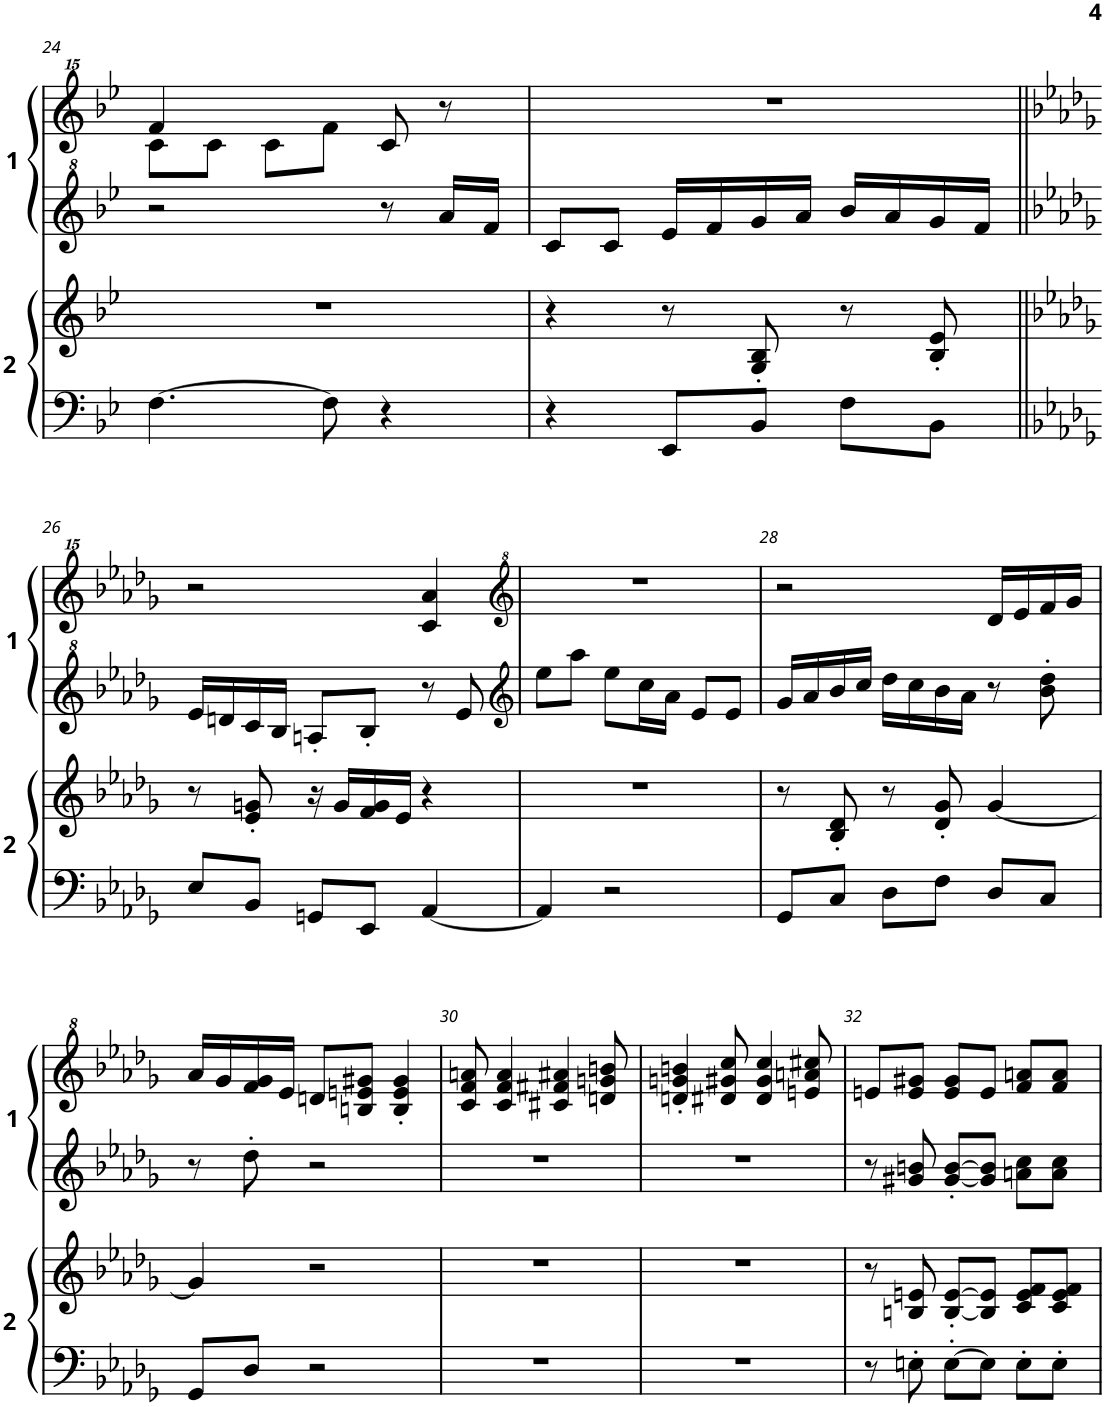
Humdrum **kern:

**kern	**kern	**kern	**kern
*part2	*part2	*part1	*part1
*staff4	*staff3	*staff2	*staff1
*I"Player 2	*	*I"Player 1	*
!!LO:PB:g=z
*clefF4	*clefG2	*clefG^2	*clefG^^2
*k[b-e-]	*k[b-e-]	*k[b-e-]	*k[b-e-]
*M3/4	*M3/4	*M3/4	*M3/4
=24	=24	=24	=24
*	*	*	*^
[4.F\	2.r	2r	8ccc\L	4fff/
.	.	.	8ccc\J	.
.	.	.	8ccc\L	2ryy
8F\]	.	.	8fff\J	.
4r	.	8r	8ccc/	.
.	.	16aa/LL	8r	.
.	.	16ff/JJ	.	.
*	*	*	*v	*v
=25	=25	=25	=25
4r	4r	8cc/L	2.r
.	.	8cc/J	.
8EE-/L	8r	16ee-/LL	.
.	.	16ff/	.
8BB-/J	8G/' 8B-/'	16gg/	.
.	.	16aa/JJ	.
8F\L	8r	16bb-/LL	.
.	.	16aa/	.
8BB-\J	8B-/' 8e-/'	16gg/	.
.	.	16ff/JJ	.
!!LO:LB:g=z
=26||	=26||	=26||	=26||
*k[b-e-a-d-g-]	*k[b-e-a-d-g-]	*k[b-e-a-d-g-]	*k[b-e-a-d-g-]
8E-/L	8r	16ee-/LL	2r
.	.	16ddn/	.
8BB-/J	8e-/' 8gn/'	16cc/	.
.	.	16b-/JJ	.
8GGn/L	16r	8an'/L	.
.	16g/LL	.	.
8EE-/J	16f/ 16g/	8b-'/J	.
.	16e-/JJ	.	.
[4AA-/	4r	8r	4ccc/ 4aaa-/
.	.	8ee-/	.
=27	=27	=27	=27
*	*	*clefG2	*clefG^2
4AA-/]	2.r	8ee-\L	2.r
.	.	8aa-\J	.
2r	.	8ee-\L	.
.	.	16cc\L	.
.	.	16a-\JJ	.
.	.	8e-/L	.
.	.	8e-/J	.
=28	=28	=28	=28
8GG-/L	8r	16g-/LL	2r
.	.	16a-/	.
8C/J	8B-/' 8d-/'	16b-/	.
.	.	16cc/JJ	.
8D-\L	8r	16dd-\LL	.
.	.	16cc\	.
8F\J	8d-/' 8g-/'	16b-\	.
.	.	16a-\JJ	.
8D-/L	[4g-/	8r	16dd-/LL
.	.	.	16ee-/
8C/J	.	8b-\' 8dd-\'	16ff/
.	.	.	16gg-/JJ
!!LO:LB:g=z
=29	=29	=29	=29
8GG-/L	4g-/]	8r	16aa-/LL
.	.	.	16gg-/
8D-/J	.	8dd-'\	16ff/ 16gg-/
.	.	.	16ee-/JJ
2r	2r	2r	8ddn/L
.	.	.	8bn/ 8een/ 8gg#X/J
.	.	.	4b/' 4ee/' 4gg#/'
=30	=30	=30	=30
2.r	2.r	2.r	8cc/ 8ff/ 8aan/
.	.	.	4cc/ 4ff/ 4aa/
.	.	.	4cc#X/ 4ff#X/ 4aa#X/
.	.	.	8ddn/ 8ggn/ 8bbn/
=31	=31	=31	=31
2.r	2.r	2.r	4ddn/' 4ggn/' 4bbn/'
.	.	.	8dd#X/ 8gg#X/ 8ccc/
.	.	.	4dd#/ 4gg#/ 4ccc/
.	.	.	8een/ 8aan/ 8ccc#X/
=32	=32	=32	=32
8r	8r	8r	8een/L
8En'\	8Bn/ 8en/	8g#X/ 8bn/	8ee/ 8gg#X/J
[8E'\L	[8B/' [8e/'L	[8g#/' [8b/'L	8ee/ 8gg#/L
8E\J]	8B/] 8e/]J	8g#/] 8b/]J	8ee/J
8E'\L	8c/ 8e/ 8f/L	8an\ 8cc\L	8ff/ 8aan/L
8E'\J	8c/ 8e/ 8f/J	8a\ 8cc\J	8ff/ 8aa/J
=	=	=	=
*-	*-	*-	*-
